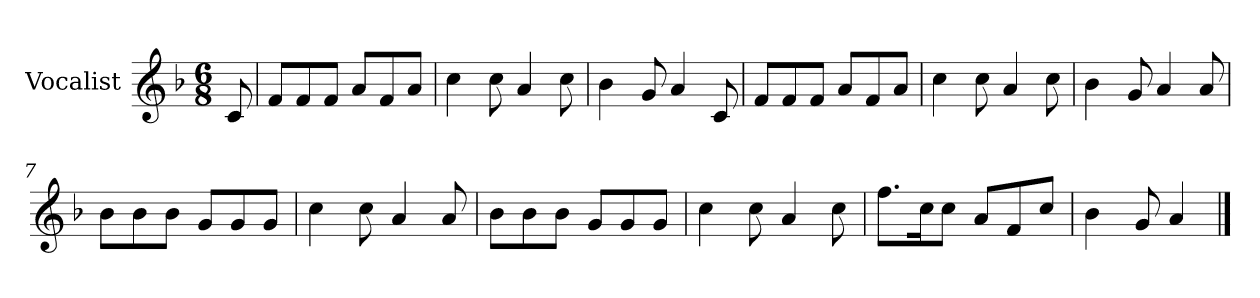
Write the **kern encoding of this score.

**kern
*part1
*staff1
*I"Vocalist
*k[b-]
*F:
*M6/8
=
8c
=1
8fL
8f
8fJ
8aL
8f
8aJ
=2
4cc
8cc
4a
8cc
=3
4b-
8g
4a
8c
=4
8fL
8f
8fJ
8aL
8f
8aJ
=5
4cc
8cc
4a
8cc
=6
4b-
8g
4a
8a
=7
8b-L
8b-
8b-J
8gL
8g
8gJ
=8
4cc
8cc
4a
8a
=9
8b-L
8b-
8b-J
8gL
8g
8gJ
=10
4cc
8cc
4a
8cc
=11
8.ffL
16ccK
8ccJ
8aL
8f
8ccJ
=12
4b-
8g
4a
==
*-
